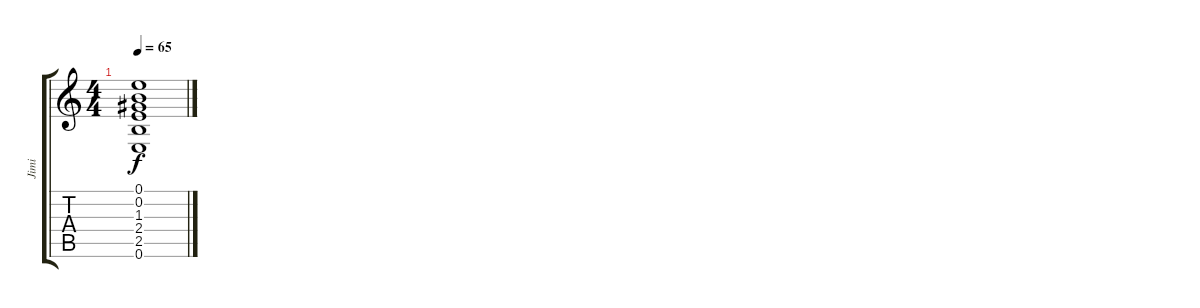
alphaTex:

\track ("Jimi" "Jimi") {instrument overdrivenguitar}
\staff {score tabs}
\tuning (E4 B3 G3 D3 A2 E2) {hide}
\ts (4 4)
\tempo 65
\clef g2
\ks c
(0.1{t} 0.2{t} 1.3{t} 2.4{t} 2.5{t} 0.6{t}).1{dy f}
